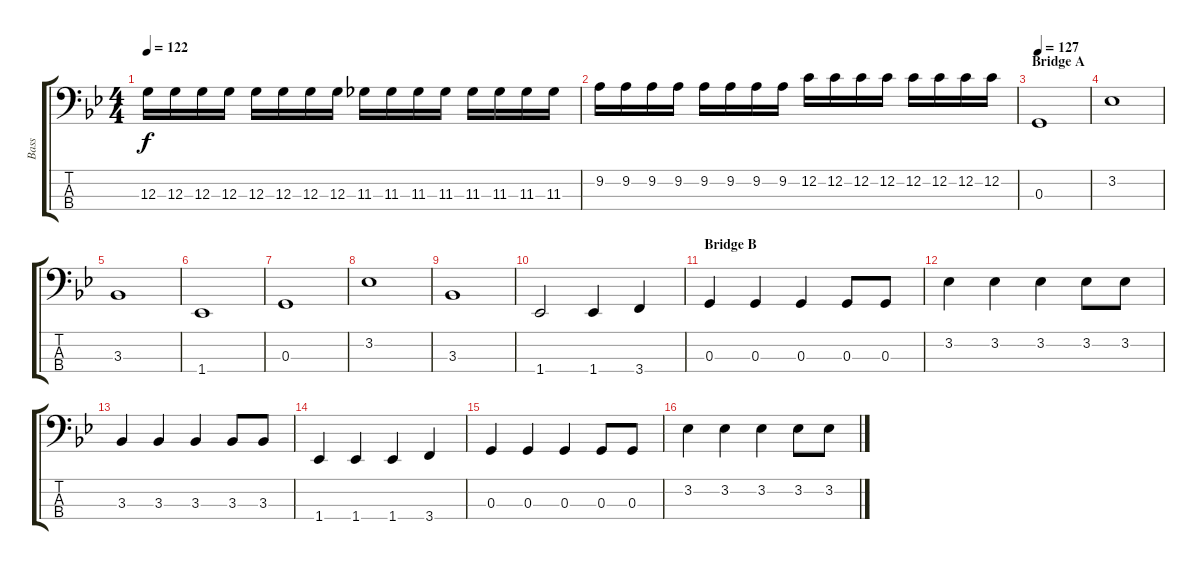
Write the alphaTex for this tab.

\track ("Bass" "Bass") {instrument electricbassfinger}
\staff {score tabs}
\tuning (F2 C2 G1 D1) {hide}
\ts (4 4)
\tempo 122
\clef f4
\ks gminor
12.3.16{dy f} 12.3.16 12.3.16 12.3.16 12.3.16 12.3.16 12.3.16 12.3.16 11.3.16 11.3.16 11.3.16 11.3.16 11.3.16 11.3.16 11.3.16 11.3.16 |
9.2.16 9.2.16 9.2.16 9.2.16 9.2.16 9.2.16 9.2.16 9.2.16 12.2.16 12.2.16 12.2.16 12.2.16 12.2.16 12.2.16 12.2.16 12.2.16 |
\section ("" "Bridge A")
\tempo 127
0.3.1 |
3.2.1 |
3.3.1 |
1.4.1 |
0.3.1 |
3.2.1 |
3.3.1 |
1.4.2 1.4.4 3.4.4 |
\section ("" "Bridge B")
0.3.4 0.3.4 0.3.4 0.3.8 0.3.8 |
3.2.4 3.2.4 3.2.4 3.2.8 3.2.8 |
3.3.4 3.3.4 3.3.4 3.3.8 3.3.8 |
1.4.4 1.4.4 1.4.4 3.4.4 |
0.3.4 0.3.4 0.3.4 0.3.8 0.3.8 |
3.2.4 3.2.4 3.2.4 3.2.8 3.2.8
